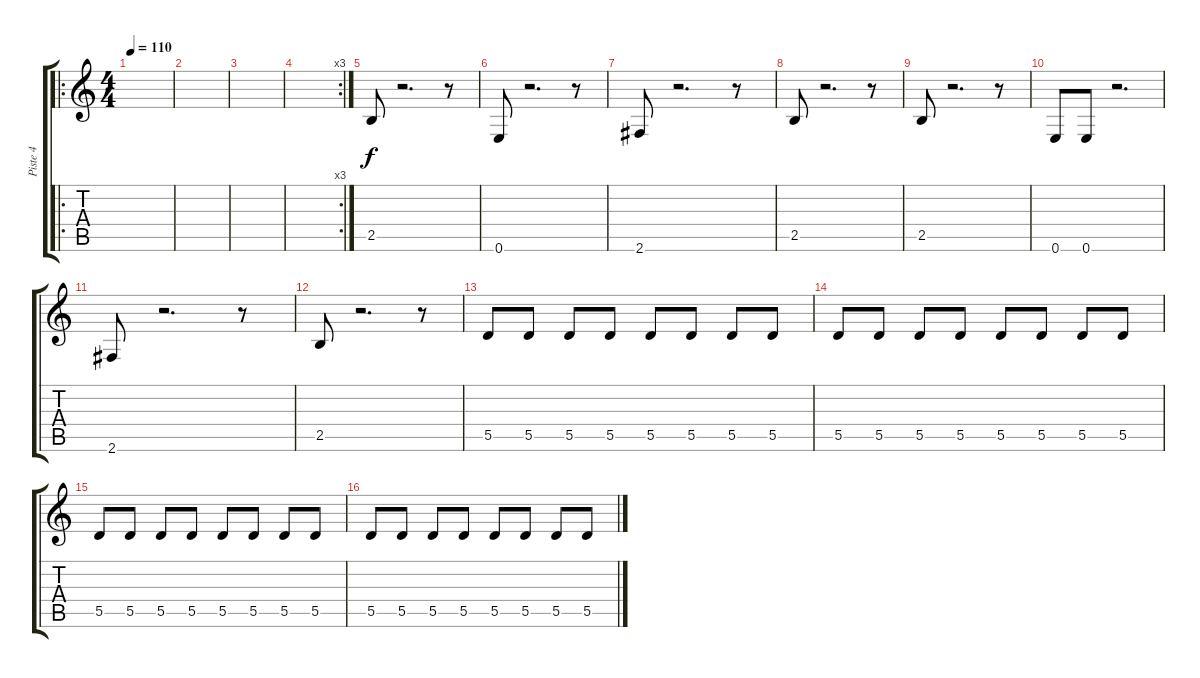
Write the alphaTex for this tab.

\track ("Piste 4" "Piste 4") {instrument electricbassfinger}
\staff {score tabs}
\tuning (E4 B3 G3 D3 A2 E2) {hide}
\ro
\ts (4 4)
\tempo 110
\clef g2
\ks c
|
|
|
\rc 3
|
2.5.8 r.2{d} r.8 |
0.6.8 r.2{d} r.8 |
2.6.8 r.2{d} r.8 |
2.5.8 r.2{d} r.8 |
2.5.8 r.2{d} r.8 |
0.6.8 0.6.8 r.2{d} |
2.6.8 r.2{d} r.8 |
2.5.8 r.2{d} r.8 |
5.5.8 5.5.8 5.5.8 5.5.8 5.5.8 5.5.8 5.5.8 5.5.8 |
5.5.8 5.5.8 5.5.8 5.5.8 5.5.8 5.5.8 5.5.8 5.5.8 |
5.5.8 5.5.8 5.5.8 5.5.8 5.5.8 5.5.8 5.5.8 5.5.8 |
5.5.8 5.5.8 5.5.8 5.5.8 5.5.8 5.5.8 5.5.8 5.5.8
